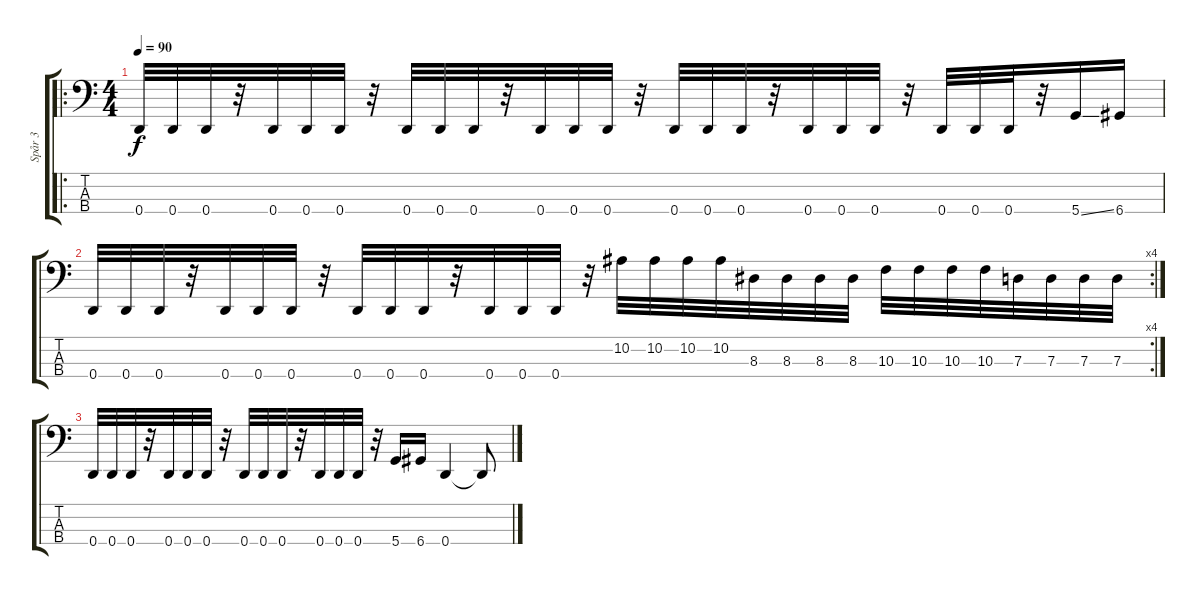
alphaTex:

\track ("Spår 3" "Spår 3") {instrument electricbasspick}
\staff {score tabs}
\tuning (F2 C2 G1 D1) {hide}
\ro
\ts (4 4)
\tempo 90
\clef f4
\ks c
0.4.32{dy f} 0.4.32 0.4.32 r.32 0.4.32 0.4.32 0.4.32 r.32 0.4.32 0.4.32 0.4.32 r.32 0.4.32 0.4.32 0.4.32 r.32 0.4.32 0.4.32 0.4.32 r.32 0.4.32 0.4.32 0.4.32 r.32 0.4.32 0.4.32 0.4.32 r.32 5.4{ss}.16 6.4.16 |
\rc 4
0.4.32 0.4.32 0.4.32 r.32 0.4.32 0.4.32 0.4.32 r.32 0.4.32 0.4.32 0.4.32 r.32 0.4.32 0.4.32 0.4.32 r.32 10.2.32 10.2.32 10.2.32 10.2.32 8.3.32 8.3.32 8.3.32 8.3.32 10.3.32 10.3.32 10.3.32 10.3.32 7.3.32 7.3.32 7.3.32 7.3.32 |
0.4.32 0.4.32 0.4.32 r.32 0.4.32 0.4.32 0.4.32 r.32 0.4.32 0.4.32 0.4.32 r.32 0.4.32 0.4.32 0.4.32 r.32 5.4.16 6.4.16 0.4.4 0.4{t}.8
